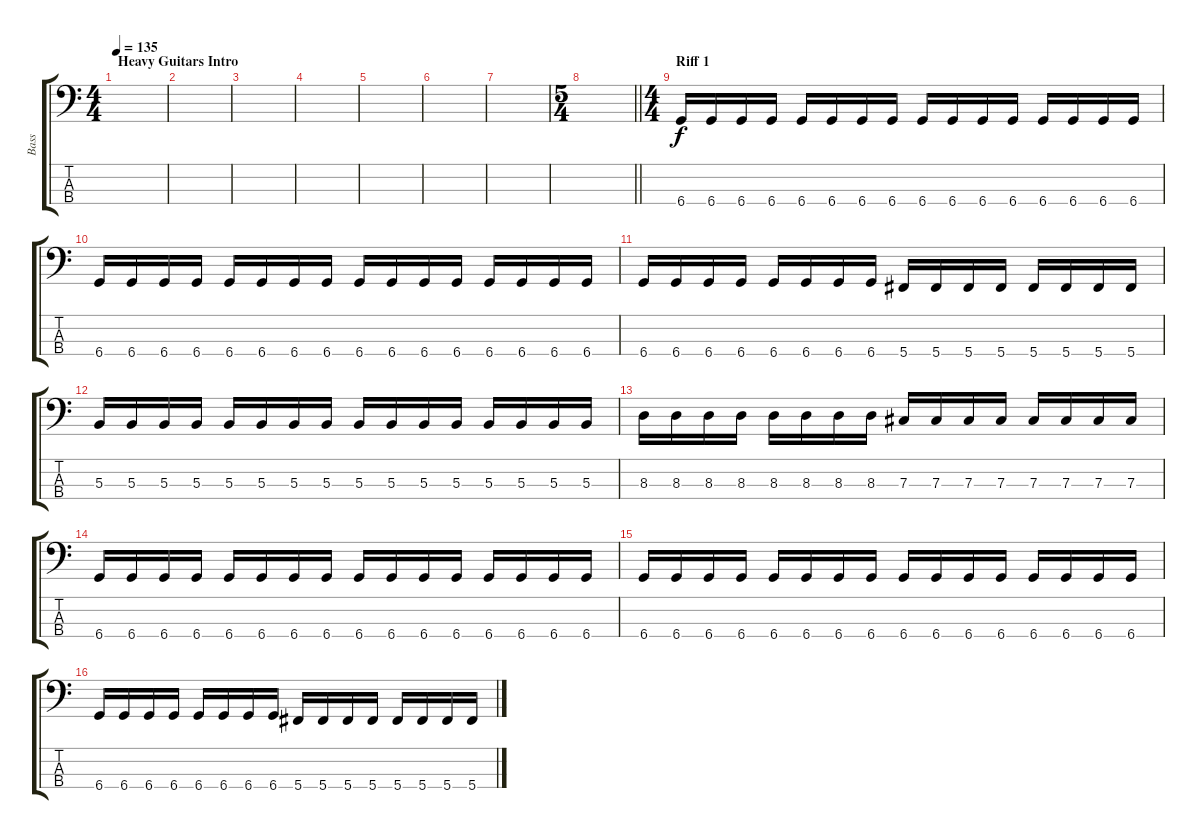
\track ("Bass" "Bass") {instrument electricbassfinger}
\staff {score tabs}
\tuning (E2 B1 Gb1 Db1) {hide}
\ts (4 4)
\section ("" "Heavy Guitars Intro")
\tempo 135
\clef f4
\ks c
|
|
|
|
|
|
|
\ts (5 4)
\barLineRight lightlight
|
\ts (4 4)
\section ("" "Riff 1")
6.4.16 6.4.16 6.4.16 6.4.16 6.4.16 6.4.16 6.4.16 6.4.16 6.4.16 6.4.16 6.4.16 6.4.16 6.4.16 6.4.16 6.4.16 6.4.16 |
6.4.16 6.4.16 6.4.16 6.4.16 6.4.16 6.4.16 6.4.16 6.4.16 6.4.16 6.4.16 6.4.16 6.4.16 6.4.16 6.4.16 6.4.16 6.4.16 |
6.4.16 6.4.16 6.4.16 6.4.16 6.4.16 6.4.16 6.4.16 6.4.16 5.4.16 5.4.16 5.4.16 5.4.16 5.4.16 5.4.16 5.4.16 5.4.16 |
5.3.16 5.3.16 5.3.16 5.3.16 5.3.16 5.3.16 5.3.16 5.3.16 5.3.16 5.3.16 5.3.16 5.3.16 5.3.16 5.3.16 5.3.16 5.3.16 |
8.3.16 8.3.16 8.3.16 8.3.16 8.3.16 8.3.16 8.3.16 8.3.16 7.3.16 7.3.16 7.3.16 7.3.16 7.3.16 7.3.16 7.3.16 7.3.16 |
6.4.16 6.4.16 6.4.16 6.4.16 6.4.16 6.4.16 6.4.16 6.4.16 6.4.16 6.4.16 6.4.16 6.4.16 6.4.16 6.4.16 6.4.16 6.4.16 |
6.4.16 6.4.16 6.4.16 6.4.16 6.4.16 6.4.16 6.4.16 6.4.16 6.4.16 6.4.16 6.4.16 6.4.16 6.4.16 6.4.16 6.4.16 6.4.16 |
6.4.16 6.4.16 6.4.16 6.4.16 6.4.16 6.4.16 6.4.16 6.4.16 5.4.16 5.4.16 5.4.16 5.4.16 5.4.16 5.4.16 5.4.16 5.4.16
